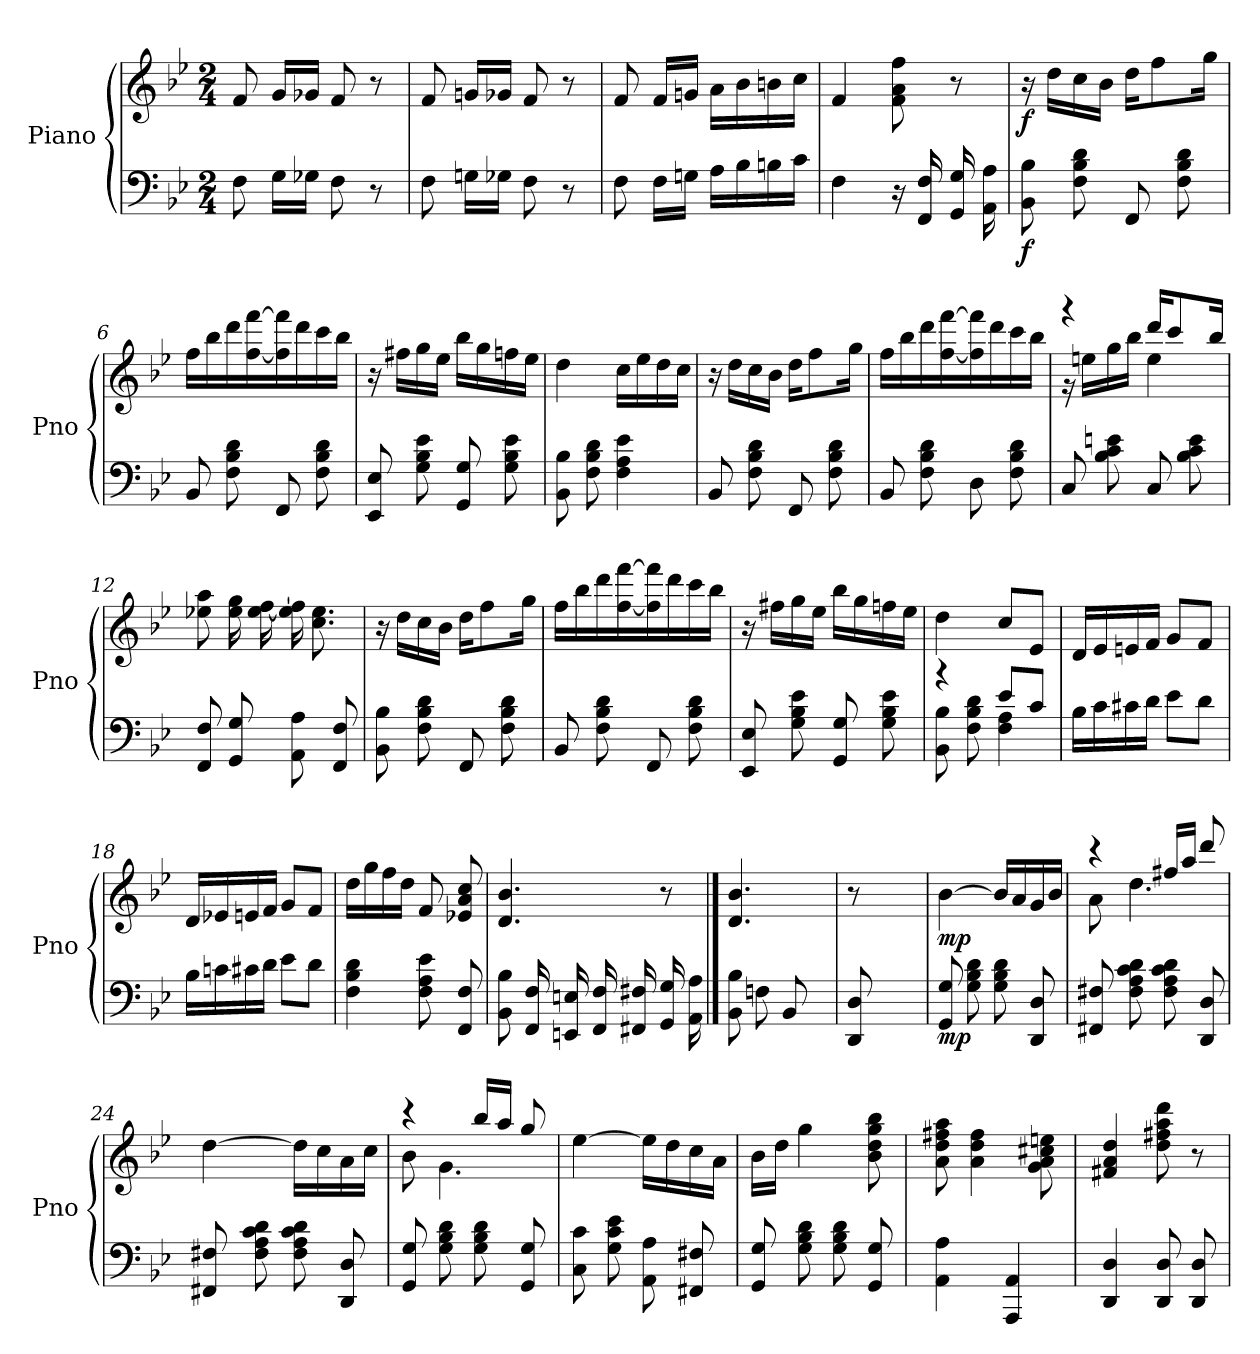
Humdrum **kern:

**kern	**dynam	**kern	**dynam
*part2	*part2	*part1	*part1
*staff2	*staff2	*staff1	*staff1
*I"Piano	*	*I"Piano	*
*I'Pno	*	*I'Pno	*
*clefF4	*	*clefG2	*
*k[b-e-]	*	*k[b-e-]	*
*M2/4	*	*M2/4	*
*MM100	*	*MM100	*
=1	=1	=1	=1
8F\	.	8f/	.
16G\LL	.	16g/LL	.
16G-X\JJ	.	16g-X/JJ	.
8F\	.	8f/	.
8r	.	8r	.
=2	=2	=2	=2
8F\	.	8f/	.
16Gn\LL	.	16gn/LL	.
16G-X\JJ	.	16g-X/JJ	.
8F\	.	8f/	.
8r	.	8r	.
=3	=3	=3	=3
8F\	.	8f/	.
16F\LL	.	16f/LL	.
16Gn\JJ	.	16gn/JJ	.
16A\LL	.	16a\LL	.
16B-\	.	16b-\	.
16Bn\	.	16bn\	.
16c\JJ	.	16cc\JJ	.
=4	=4	=4	=4
4F\	.	4f/	.
16r	.	8f\ 8a\ 8ff\	.
16FF/ 16F/	.	.	.
16GG/ 16G/	.	8r	.
16AA\ 16A\	.	.	.
=5!|	=5!|	=5!|	=5!|
!	!LO:DY:b	!	!LO:DY:b
8BB-\ 8B-\	f	16r	f
.	.	16dd\LL	.
8F\ 8B-\ 8d\	.	16cc\	.
.	.	16b-\JJ	.
8FF/	.	16dd\KL	.
.	.	8ff\	.
8F\ 8B-\ 8d\	.	.	.
.	.	16gg\Jk	.
!!LO:LB:g=z
=6	=6	=6	=6
8BB-/	.	16ff\LL	.
.	.	16bb-\	.
8F\ 8B-\ 8d\	.	16ddd\	.
.	.	[16ff\ [16fff\	.
8FF/	.	16ff\] 16fff\]	.
.	.	16ddd\	.
8F\ 8B-\ 8d\	.	16ccc\	.
.	.	16bb-\JJ	.
=7	=7	=7	=7
8EE-/ 8E-/	.	16r	.
.	.	16ff#X\LL	.
8G\ 8B-\ 8e-\	.	16gg\	.
.	.	16ee-\JJ	.
8GG/ 8G/	.	16bb-\LL	.
.	.	16gg\	.
8G\ 8B-\ 8e-\	.	16ffn\	.
.	.	16ee-\JJ	.
=8	=8	=8	=8
8BB-\ 8B-\	.	4dd\	.
8F\ 8B-\ 8d\	.	.	.
4F\ 4A\ 4e-\	.	16cc\LL	.
.	.	16ee-\	.
.	.	16dd\	.
.	.	16cc\JJ	.
=9	=9	=9	=9
8BB-/	.	16r	.
.	.	16dd\LL	.
8F\ 8B-\ 8d\	.	16cc\	.
.	.	16b-\JJ	.
8FF/	.	16dd\KL	.
.	.	8ff\	.
8F\ 8B-\ 8d\	.	.	.
.	.	16gg\Jk	.
=10	=10	=10	=10
8BB-/	.	16ff\LL	.
.	.	16bb-\	.
8F\ 8B-\ 8d\	.	16ddd\	.
.	.	[16ff\ [16fff\	.
8D\	.	16ff\] 16fff\]	.
.	.	16ddd\	.
8F\ 8B-\ 8d\	.	16ccc\	.
.	.	16bb-\JJ	.
!!LO:LB:g=z
=11	=11	=11	=11
*	*	*^	*
8C/	.	4r	16r	.
.	.	.	16een\LL	.
8B-\ 8c\ 8en\	.	.	16gg\	.
.	.	.	16bb-\JJ	.
8C/	.	16ddd/KL	4ee\	.
.	.	8ccc/	.	.
8B-\ 8c\ 8e\	.	.	.	.
.	.	16bb-/Jk	.	.
*	*	*v	*v	*
=12	=12	=12	=12
8FF/ 8F/	.	8ee-X\ 8aa\	.
8GG/ 8G/	.	16ee-\ 16gg\	.
.	.	[16ee-\ [16ff\	.
8AA\ 8A\	.	16ee-\] 16ff\]	.
.	.	8.cc\ 8.ee-\	.
8FF/ 8F/	.	.	.
=13	=13	=13	=13
8BB-\ 8B-\	.	16r	.
.	.	16dd\LL	.
8F\ 8B-\ 8d\	.	16cc\	.
.	.	16b-\JJ	.
8FF/	.	16dd\KL	.
.	.	8ff\	.
8F\ 8B-\ 8d\	.	.	.
.	.	16gg\Jk	.
=14	=14	=14	=14
8BB-/	.	16ff\LL	.
.	.	16bb-\	.
8F\ 8B-\ 8d\	.	16ddd\	.
.	.	[16ff\ [16fff\	.
8FF/	.	16ff\] 16fff\]	.
.	.	16ddd\	.
8F\ 8B-\ 8d\	.	16ccc\	.
.	.	16bb-\JJ	.
=15	=15	=15	=15
8EE-/ 8E-/	.	16r	.
.	.	16ff#X\LL	.
8G\ 8B-\ 8e-\	.	16gg\	.
.	.	16ee-\JJ	.
8GG/ 8G/	.	16bb-\LL	.
.	.	16gg\	.
8G\ 8B-\ 8e-\	.	16ffn\	.
.	.	16ee-\JJ	.
!!LO:LB:g=z
=16	=16	=16	=16
*^	*	*	*
4r	8BB-\ 8B-\	.	4dd\	.
.	8F\ 8B-\ 8d\	.	.	.
8e-/L	4F\ 4A\	.	8cc/L	.
8c/J	.	.	8e-/J	.
*v	*v	*	*	*
=17	=17	=17	=17
16B-\LL	.	16d/LL	.
16c\	.	16e-/	.
16c#X\	.	16en/	.
16d\JJ	.	16f/JJ	.
8e-\L	.	8g/L	.
8d\J	.	8f/J	.
=18	=18	=18	=18
16B-\LL	.	16d/LL	.
16cn\	.	16e-X/	.
16c#X\	.	16en/	.
16d\JJ	.	16f/JJ	.
8e-\L	.	8g/L	.
8d\J	.	8f/J	.
=19	=19	=19	=19
4F\ 4B-\ 4d\	.	16dd\LL	.
.	.	16gg\	.
.	.	16ff\	.
.	.	16dd\JJ	.
8F\ 8A\ 8e-\	.	8f/	.
8FF/ 8F/	.	8e-X/ 8a/ 8cc/	.
=20	=20	=20	=20
8BB-\ 8B-\	.	4.d/ 4.b-/	.
16FF/ 16F/	.	.	.
16EEn/ 16En/	.	.	.
16FF/ 16F/	.	.	.
16FF#X/ 16F#X/	.	.	.
16GG/ 16G/	.	8r	.
16AA\ 16A\	.	.	.
!!LO:LB:g=z
==21	==21	==21	==21
8BB-\ 8B-\	.	4.d/ 4.b-/	.
8Fn\	.	.	.
8BB-/	.	.	.
8ryy	.	8ryy	.
=	=	=	=
8DD/ 8D/	.	8r	.
4.ryy	.	4.ryy	.
=22!|	=22!|	=22!|	=22!|
!	!LO:DY:b	!	!LO:DY:b
8GG/ 8G/	mp	[4b-\	mp
8G\ 8B-\ 8d\	.	.	.
8G\ 8B-\ 8d\	.	16b-/LL]	.
.	.	16a/	.
8DD/ 8D/	.	16g/	.
.	.	16b-/JJ	.
=23	=23	=23	=23
*	*	*^	*
8FF#X/ 8F#X/	.	4r	8a\	.
8F#\ 8A\ 8c\ 8d\	.	.	4.dd\	.
8F#\ 8A\ 8c\ 8d\	.	16ff#X/LL	.	.
.	.	16aa/JJ	.	.
8DD/ 8D/	.	8ddd/	.	.
*	*	*v	*v	*
=24	=24	=24	=24
8FF#X/ 8F#X/	.	[4dd\	.
8F#\ 8A\ 8c\ 8d\	.	.	.
8F#\ 8A\ 8c\ 8d\	.	16dd\LL]	.
.	.	16cc\	.
8DD/ 8D/	.	16a\	.
.	.	16cc\JJ	.
=25	=25	=25	=25
*	*	*^	*
8GG/ 8G/	.	4r	8b-\	.
8G\ 8B-\ 8d\	.	.	4.g\	.
8G\ 8B-\ 8d\	.	16bb-/LL	.	.
.	.	16aa/JJ	.	.
8GG/ 8G/	.	8gg/	.	.
*	*	*v	*v	*
!!LO:LB:g=z
=26	=26	=26	=26
8C\ 8c\	.	[4ee-\	.
8G\ 8c\ 8e-\	.	.	.
8AA\ 8A\	.	16ee-\LL]	.
.	.	16dd\	.
8FF#X/ 8F#X/	.	16cc\	.
.	.	16a\JJ	.
=27	=27	=27	=27
8GG/ 8G/	.	16b-\LL	.
.	.	16dd\JJ	.
8G\ 8B-\ 8d\	.	4gg\	.
8G\ 8B-\ 8d\	.	.	.
8GG/ 8G/	.	8b-\ 8dd\ 8gg\ 8bb-\	.
=28	=28	=28	=28
4AA\ 4A\	.	8a\ 8dd\ 8ff#X\ 8aa\	.
.	.	4a\ 4dd\ 4ff#\	.
4AAA/ 4AA/	.	.	.
.	.	8g\ 8a\ 8cc#X\ 8een\	.
=29	=29	=29	=29
4DD/ 4D/	.	4f#X/ 4a/ 4dd/	.
8DD/ 8D/	.	8dd\ 8ff#X\ 8aa\ 8ddd\	.
8DD/ 8D/	.	8r	.
=	=	=	=
*-	*-	*-	*-
